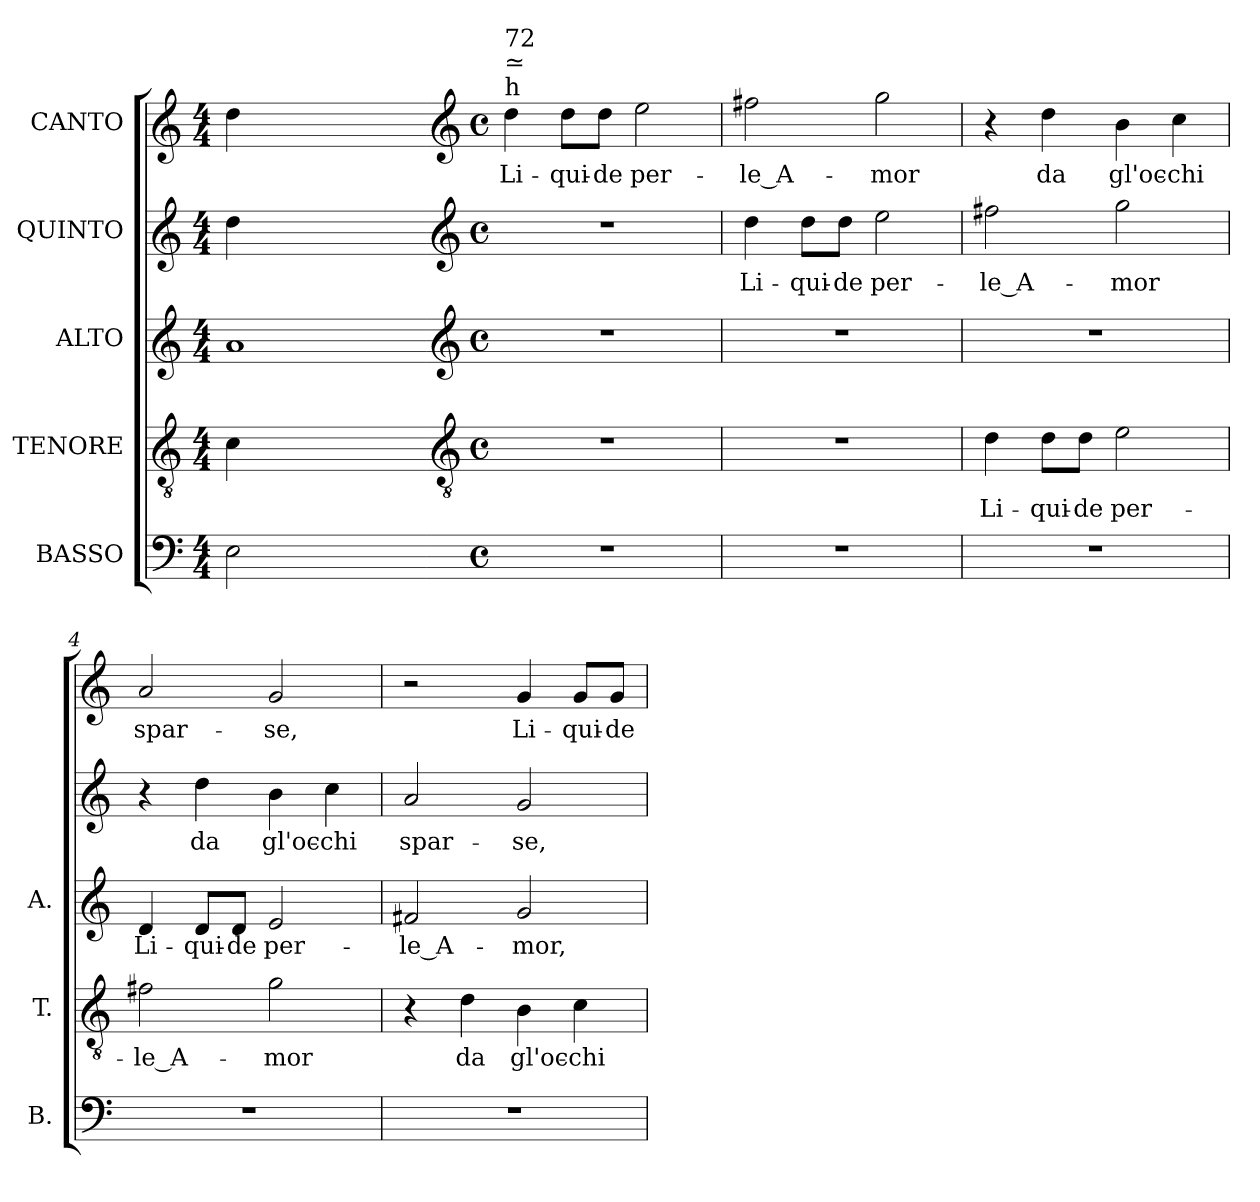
**kern	**kern	**text	**kern	**text	**kern	**text	**kern	**text
*part5	*part4	*part4	*part3	*part3	*part2	*part2	*part1	*part1
*staff5	*staff4	*staff4	*staff3	*staff3	*staff2	*staff2	*staff1	*staff1
*I"BASSO	*I"TENORE	*	*I"ALTO	*	*I"QUINTO	*	*I"CANTO	*
*I'B.	*I'T.	*	*I'A.	*	*	*	*	*
!!LO:PB:g=z
*clefF4	*clefGv2	*	*clefG2	*	*clefG2	*	*clefG2	*
*	*ITrd7c12	*	*	*	*	*	*	*
*k[]	*k[]	*	*k[]	*	*k[]	*	*k[]	*
*C:	*C:	*	*C:	*	*C:	*	*C:	*
*M4/4	*M4/4	*	*M4/4	*	*M4/4	*	*M4/4	*
=1	=1	=1	=1	=1	=1	=1	=1	=1
2Ei\	4Ci\	.	1ai	.	4ddi\	.	4ddi\	.
.	4ryy	.	.	.	4ryy	.	4ryy	.
2ryy	2ryy	.	.	.	2ryy	.	2ryy	.
=1-	=1-	=1-	=1-	=1-	=1-	=1-	=1-	=1-
*	*clefGv2	*	*clefG2	*	*clefG2	*	*clefG2	*
*M4/4	*M4/4	*	*M4/4	*	*M4/4	*	*M4/4	*
*met(c)	*met(c)	*	*met(c)	*	*met(c)	*	*met(c)	*
!	!	!	!	!	!	!	!LO:TX:a:t=h	!
!	!	!	!	!	!	!	!LO:TX:t=≃	!
!	!	!	!	!	!	!	!LO:TX:t=72	!
!	!	!	!	!	!	!	!	!LO:LY:b:color=#000000
1r	1r	.	1r	.	1r	.	4ddi\	Li-
!	!	!	!	!	!	!	!	!LO:LY:b:color=#000000
.	.	.	.	.	.	.	8ddi\L	-qui-
!	!	!	!	!	!	!	!	!LO:LY:b:color=#000000
.	.	.	.	.	.	.	8ddi\J	-de
!	!	!	!	!	!	!	!	!LO:LY:b:color=#000000
.	.	.	.	.	.	.	2eei\	per-
=2	=2	=2	=2	=2	=2	=2	=2	=2
!	!	!	!	!	!	!LO:LY:b:color=#000000	!	!
!	!	!	!	!	!	!	!	!LO:LY:b:color=#000000
1r	1r	.	1r	.	4ddi\	Li-	2ff#Xi\	-le_A-
!	!	!	!	!	!	!LO:LY:b:color=#000000	!	!
.	.	.	.	.	8ddi\L	-qui-	.	.
!	!	!	!	!	!	!LO:LY:b:color=#000000	!	!
.	.	.	.	.	8ddi\J	-de	.	.
!	!	!	!	!	!	!LO:LY:b:color=#000000	!	!
!	!	!	!	!	!	!	!	!LO:LY:b:color=#000000
.	.	.	.	.	2eei\	per-	2ggi\	-mor
=3	=3	=3	=3	=3	=3	=3	=3	=3
!	!	!LO:LY:b:color=#000000	!	!	!	!	!	!
!	!	!	!	!	!	!LO:LY:b:color=#000000	!	!
1r	4Di\	Li-	1r	.	2ff#Xi\	-le_A-	4r	.
!	!	!LO:LY:b:color=#000000	!	!	!	!	!	!
!	!	!	!	!	!	!	!	!LO:LY:b:color=#000000
.	8Di\L	-qui-	.	.	.	.	4ddi\	da
!	!	!LO:LY:b:color=#000000	!	!	!	!	!	!
.	8Di\J	-de	.	.	.	.	.	.
!	!	!LO:LY:b:color=#000000	!	!	!	!	!	!
!	!	!	!	!	!	!LO:LY:b:color=#000000	!	!
!	!	!	!	!	!	!	!	!LO:LY:b:color=#000000
.	2Ei\	per-	.	.	2ggi\	-mor	4bi\	gl'oc-
!	!	!	!	!	!	!	!	!LO:LY:b:color=#000000
.	.	.	.	.	.	.	4cci\	-chi
=4	=4	=4	=4	=4	=4	=4	=4	=4
!	!	!LO:LY:b:color=#000000	!	!	!	!	!	!
!	!	!	!	!LO:LY:b:color=#000000	!	!	!	!
!	!	!	!	!	!	!	!	!LO:LY:b:color=#000000
1r	2F#Xi\	-le_A-	4di/	Li-	4r	.	2ai/	spar-
!	!	!	!	!LO:LY:b:color=#000000	!	!	!	!
!	!	!	!	!	!	!LO:LY:b:color=#000000	!	!
.	.	.	8di/L	-qui-	4ddi\	da	.	.
!	!	!	!	!LO:LY:b:color=#000000	!	!	!	!
.	.	.	8di/J	-de	.	.	.	.
!	!	!LO:LY:b:color=#000000	!	!	!	!	!	!
!	!	!	!	!LO:LY:b:color=#000000	!	!	!	!
!	!	!	!	!	!	!LO:LY:b:color=#000000	!	!
!	!	!	!	!	!	!	!	!LO:LY:b:color=#000000
.	2Gi\	-mor	2ei/	per-	4bi\	gl'oc-	2gi/	-se,
!	!	!	!	!	!	!LO:LY:b:color=#000000	!	!
.	.	.	.	.	4cci\	-chi	.	.
!!LO:LB:g=z
=5	=5	=5	=5	=5	=5	=5	=5	=5
!	!	!	!	!LO:LY:b:color=#000000	!	!	!	!
!	!	!	!	!	!	!LO:LY:b:color=#000000	!	!
1r	4r	.	2f#Xi/	-le_A-	2ai/	spar-	2r	.
!	!	!LO:LY:b:color=#000000	!	!	!	!	!	!
.	4Di\	da	.	.	.	.	.	.
!	!	!LO:LY:b:color=#000000	!	!	!	!	!	!
!	!	!	!	!LO:LY:b:color=#000000	!	!	!	!
!	!	!	!	!	!	!LO:LY:b:color=#000000	!	!
!	!	!	!	!	!	!	!	!LO:LY:b:color=#000000
.	4BBi\	gl'oc-	2gi/	-mor,	2gi/	-se,	4gi/	Li-
!	!	!LO:LY:b:color=#000000	!	!	!	!	!	!
!	!	!	!	!	!	!	!	!LO:LY:b:color=#000000
.	4Ci\	-chi	.	.	.	.	8gi/L	-qui-
!	!	!	!	!	!	!	!	!LO:LY:b:color=#000000
.	.	.	.	.	.	.	8gi/J	-de
=	=	=	=	=	=	=	=	=
*-	*-	*-	*-	*-	*-	*-	*-	*-
